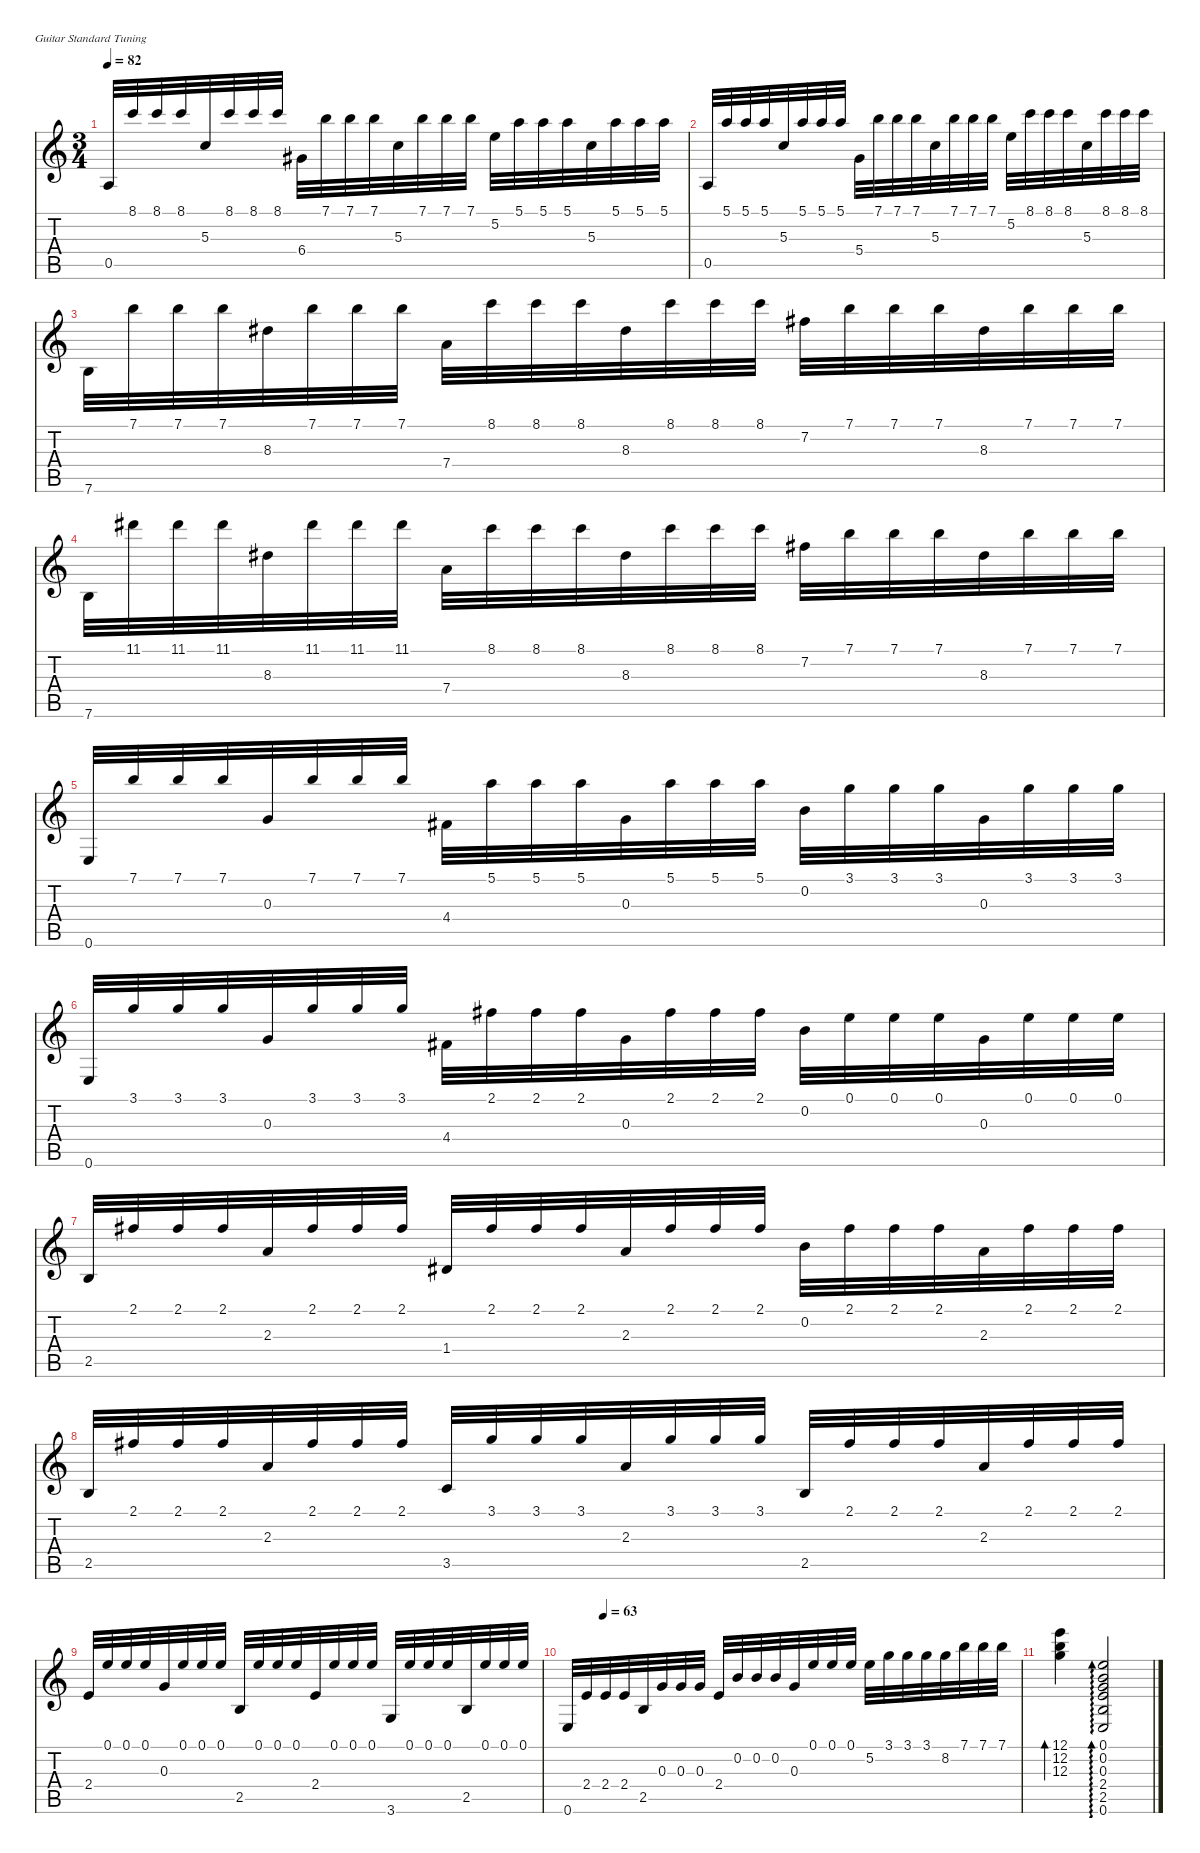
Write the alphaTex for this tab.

\defaultSystemsLayout 4
\hideDynamics
\bracketExtendMode nobrackets
\singleTrackTrackNamePolicy hidden
\multiTrackTrackNamePolicy hidden
\firstSystemTrackNameOrientation horizontal
\otherSystemsTrackNameOrientation horizontal
\extendBarLines
\chordDiagramsInScore
\track ("Guitarra" "n.guit.") {instrument acousticguitarnylon}
\staff {score tabs}
\tuning (E4 B3 G3 D3 A2 E2)
\ts (3 4)
\tempo 82
\clef g2
\ks aminor
0.5.32{dy mf beam Up} 8.1.32{beam Up} 8.1.32{beam Up} 8.1.32{beam Up} 5.3.32{beam Up} 8.1.32{beam Up} 8.1.32{beam Up} 8.1.32{beam Up} 6.4{acc #}.32{beam Down} 7.1.32{beam Down} 7.1.32{beam Down} 7.1.32{beam Down} 5.3.32{beam Down} 7.1.32{beam Down} 7.1.32{beam Down} 7.1.32{beam Down} 5.2.32{beam Down} 5.1.32{beam Down} 5.1.32{beam Down} 5.1.32{beam Down} 5.3.32{beam Down} 5.1.32{beam Down} 5.1.32{beam Down} 5.1.32{beam Down} |
0.5.32{beam Up} 5.1.32{beam Up} 5.1.32{beam Up} 5.1.32{beam Up} 5.3.32{beam Up} 5.1.32{beam Up} 5.1.32{beam Up} 5.1.32{beam Up} 5.4.32{beam Down} 7.1.32{beam Down} 7.1.32{beam Down} 7.1.32{beam Down} 5.3.32{beam Down} 7.1.32{beam Down} 7.1.32{beam Down} 7.1.32{beam Down} 5.2.32{beam Down} 8.1.32{beam Down} 8.1.32{beam Down} 8.1.32{beam Down} 5.3.32{beam Down} 8.1.32{beam Down} 8.1.32{beam Down} 8.1.32{beam Down} |
7.6.32{beam Down} 7.1.32{beam Down} 7.1.32{beam Down} 7.1.32{beam Down} 8.3{acc #}.32{beam Down} 7.1.32{beam Down} 7.1.32{beam Down} 7.1.32{beam Down} 7.4.32{beam Down} 8.1.32{beam Down} 8.1.32{beam Down} 8.1.32{beam Down} 8.3{acc #}.32{beam Down} 8.1.32{beam Down} 8.1.32{beam Down} 8.1.32{beam Down} 7.2{acc #}.32{beam Down} 7.1.32{beam Down} 7.1.32{beam Down} 7.1.32{beam Down} 8.3{acc #}.32{beam Down} 7.1.32{beam Down} 7.1.32{beam Down} 7.1.32{beam Down} |
7.6.32{beam Down} 11.1{acc #}.32{beam Down} 11.1{acc #}.32{beam Down} 11.1{acc #}.32{beam Down} 8.3{acc #}.32{beam Down} 11.1{acc #}.32{beam Down} 11.1{acc #}.32{beam Down} 11.1{acc #}.32{beam Down} 7.4.32{beam Down} 8.1.32{beam Down} 8.1.32{beam Down} 8.1.32{beam Down} 8.3{acc #}.32{beam Down} 8.1.32{beam Down} 8.1.32{beam Down} 8.1.32{beam Down} 7.2{acc #}.32{beam Down} 7.1.32{beam Down} 7.1.32{beam Down} 7.1.32{beam Down} 8.3{acc #}.32{beam Down} 7.1.32{beam Down} 7.1.32{beam Down} 7.1.32{beam Down} |
0.6.32{beam Up} 7.1.32{beam Up} 7.1.32{beam Up} 7.1.32{beam Up} 0.3.32{beam Up} 7.1.32{beam Up} 7.1.32{beam Up} 7.1.32{beam Up} 4.4{acc #}.32{beam Down} 5.1.32{beam Down} 5.1.32{beam Down} 5.1.32{beam Down} 0.3.32{beam Down} 5.1.32{beam Down} 5.1.32{beam Down} 5.1.32{beam Down} 0.2.32{beam Down} 3.1.32{beam Down} 3.1.32{beam Down} 3.1.32{beam Down} 0.3.32{beam Down} 3.1.32{beam Down} 3.1.32{beam Down} 3.1.32{beam Down} |
0.6.32{beam Up} 3.1.32{beam Up} 3.1.32{beam Up} 3.1.32{beam Up} 0.3.32{beam Up} 3.1.32{beam Up} 3.1.32{beam Up} 3.1.32{beam Up} 4.4{acc #}.32{beam Down} 2.1{acc #}.32{beam Down} 2.1{acc #}.32{beam Down} 2.1{acc #}.32{beam Down} 0.3.32{beam Down} 2.1{acc #}.32{beam Down} 2.1{acc #}.32{beam Down} 2.1{acc #}.32{beam Down} 0.2.32{beam Down} 0.1.32{beam Down} 0.1.32{beam Down} 0.1.32{beam Down} 0.3.32{beam Down} 0.1.32{beam Down} 0.1.32{beam Down} 0.1.32{beam Down} |
2.5.32{beam Up} 2.1{acc #}.32{beam Up} 2.1{acc #}.32{beam Up} 2.1{acc #}.32{beam Up} 2.3.32{beam Up} 2.1{acc #}.32{beam Up} 2.1{acc #}.32{beam Up} 2.1{acc #}.32{beam Up} 1.4{acc #}.32{beam Up} 2.1{acc #}.32{beam Up} 2.1{acc #}.32{beam Up} 2.1{acc #}.32{beam Up} 2.3.32{beam Up} 2.1{acc #}.32{beam Up} 2.1{acc #}.32{beam Up} 2.1{acc #}.32{beam Up} 0.2.32{beam Down} 2.1{acc #}.32{beam Down} 2.1{acc #}.32{beam Down} 2.1{acc #}.32{beam Down} 2.3.32{beam Down} 2.1{acc #}.32{beam Down} 2.1{acc #}.32{beam Down} 2.1{acc #}.32{beam Down} |
2.5.32{beam Up} 2.1{acc #}.32{beam Up} 2.1{acc #}.32{beam Up} 2.1{acc #}.32{beam Up} 2.3.32{beam Up} 2.1{acc #}.32{beam Up} 2.1{acc #}.32{beam Up} 2.1{acc #}.32{beam Up} 3.5.32{beam Up} 3.1.32{beam Up} 3.1.32{beam Up} 3.1.32{beam Up} 2.3.32{beam Up} 3.1.32{beam Up} 3.1.32{beam Up} 3.1.32{beam Up} 2.5.32{beam Up} 2.1{acc #}.32{beam Up} 2.1{acc #}.32{beam Up} 2.1{acc #}.32{beam Up} 2.3.32{beam Up} 2.1{acc #}.32{beam Up} 2.1{acc #}.32{beam Up} 2.1{acc #}.32{beam Up} |
2.4.32{beam Up} 0.1.32{beam Up} 0.1.32{beam Up} 0.1.32{beam Up} 0.3.32{beam Up} 0.1.32{beam Up} 0.1.32{beam Up} 0.1.32{beam Up} 2.5.32{beam Up} 0.1.32{beam Up} 0.1.32{beam Up} 0.1.32{beam Up} 2.4.32{beam Up} 0.1.32{beam Up} 0.1.32{beam Up} 0.1.32{beam Up} 3.6.32{beam Up} 0.1.32{beam Up} 0.1.32{beam Up} 0.1.32{beam Up} 2.5.32{beam Up} 0.1.32{beam Up} 0.1.32{beam Up} 0.1.32{beam Up} |
\tempo (63 0.08125)
0.6.32{beam Up} 2.4.32{beam Up} 2.4.32{beam Up} 2.4.32{beam Up} 2.5.32{beam Up} 0.3.32{beam Up} 0.3.32{beam Up} 0.3.32{beam Up} 2.4.32{beam Up} 0.2.32{beam Up} 0.2.32{beam Up} 0.2.32{beam Up} 0.3.32{beam Up} 0.1.32{beam Up} 0.1.32{beam Up} 0.1.32{beam Up} 5.2.32{beam Down} 3.1.32{beam Down} 3.1.32{beam Down} 3.1.32{beam Down} 8.2.32{beam Down} 7.1.32{beam Down} 7.1.32{beam Down} 7.1.32{beam Down} |
(12.1 12.2 12.3).4{bd 234 beam Down} (0.1 0.2 0.3 2.4 2.5 0.6).2{ad 0 beam Up}
